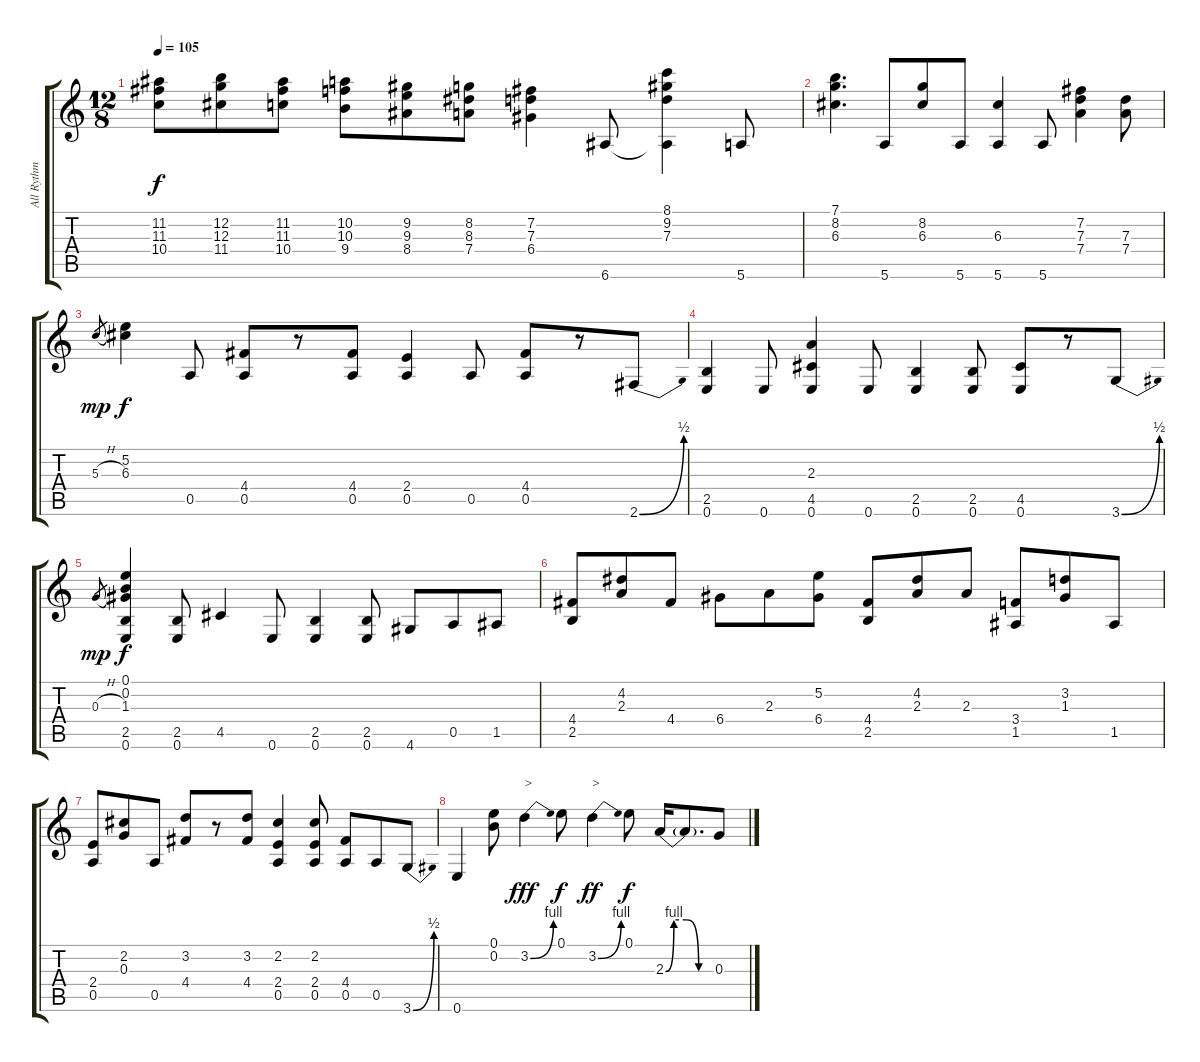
\track ("All Rythm" "All Rythm") {instrument acousticguitarnylon}
\staff {score tabs}
\tuning (E4 B3 G3 D3 A2 E2) {hide}
\ts (12 8)
\tempo 105
\clef g2
\ks c
(11.2 11.3 10.4).8{dy f} (12.2 12.3 11.4).8 (11.2 11.3 10.4).8 (10.2 10.3 9.4).8 (9.2 9.3 8.4).8 (8.2 8.3 7.4).8 (7.2 7.3 6.4).4 6.6.8 (8.1 9.2 7.3 6.6{t}).4 5.6.8 |
(7.1 8.2 6.3).4{d} 5.6.8 (8.2 6.3).8 5.6.8 (6.3 5.6).4 5.6.8 (7.2 7.3 7.4).4 (7.3 7.4).8 |
5.3{h}.8{gr dy mp} (5.2 6.3).4{dy f} 0.5.8 (4.4 0.5).8 r.8 (4.4 0.5).8 (2.4 0.5).4 0.5.8 (4.4 0.5).8 r.8 2.6{be (bend 0 0 60 2)}.8 |
(2.5 0.6).4 0.6.8 (2.3 4.5 0.6).4 0.6.8 (2.5 0.6).4 (2.5 0.6).8 (4.5 0.6).8 r.8 3.6{be (bend 0 0 60 2)}.8 |
0.3{h}.8{gr dy mp} (0.1 0.2 1.3 2.5 0.6).4{dy f} (2.5 0.6).8 4.5.4 0.6.8 (2.5 0.6).4 (2.5 0.6).8 4.6.8 0.5.8 1.5.8 |
(4.4 2.5).8 (4.2 2.3).8 4.4.8 6.4.8 2.3.8 (5.2 6.4).8 (4.4 2.5).8 (4.2 2.3).8 2.3.8 (3.4 1.5).8 (3.2 1.3).8 1.5.8 |
(2.4 0.5).8 (2.2 0.3).8 0.5.8 (3.2 4.4).8 r.8 (3.2 4.4).8 (2.2 2.4 0.5).4 (2.2 2.4 0.5).8 (4.4 0.5).8 0.5.8 3.6{be (bend 0 0 60 2)}.8 |
0.6.4 (0.1 0.2).8 3.2{be (bend 0 0 60 4)}.4{txt ">" dy fff} 0.1.8{dy f} 3.2{be (bend 0 0 60 4)}.4{txt ">" dy ff} 0.1.8{dy f} 2.3{be (custom 0 0 10 4 25 4 40 0 60 0)}.16 2.3{t}.8{d} 0.3.8
